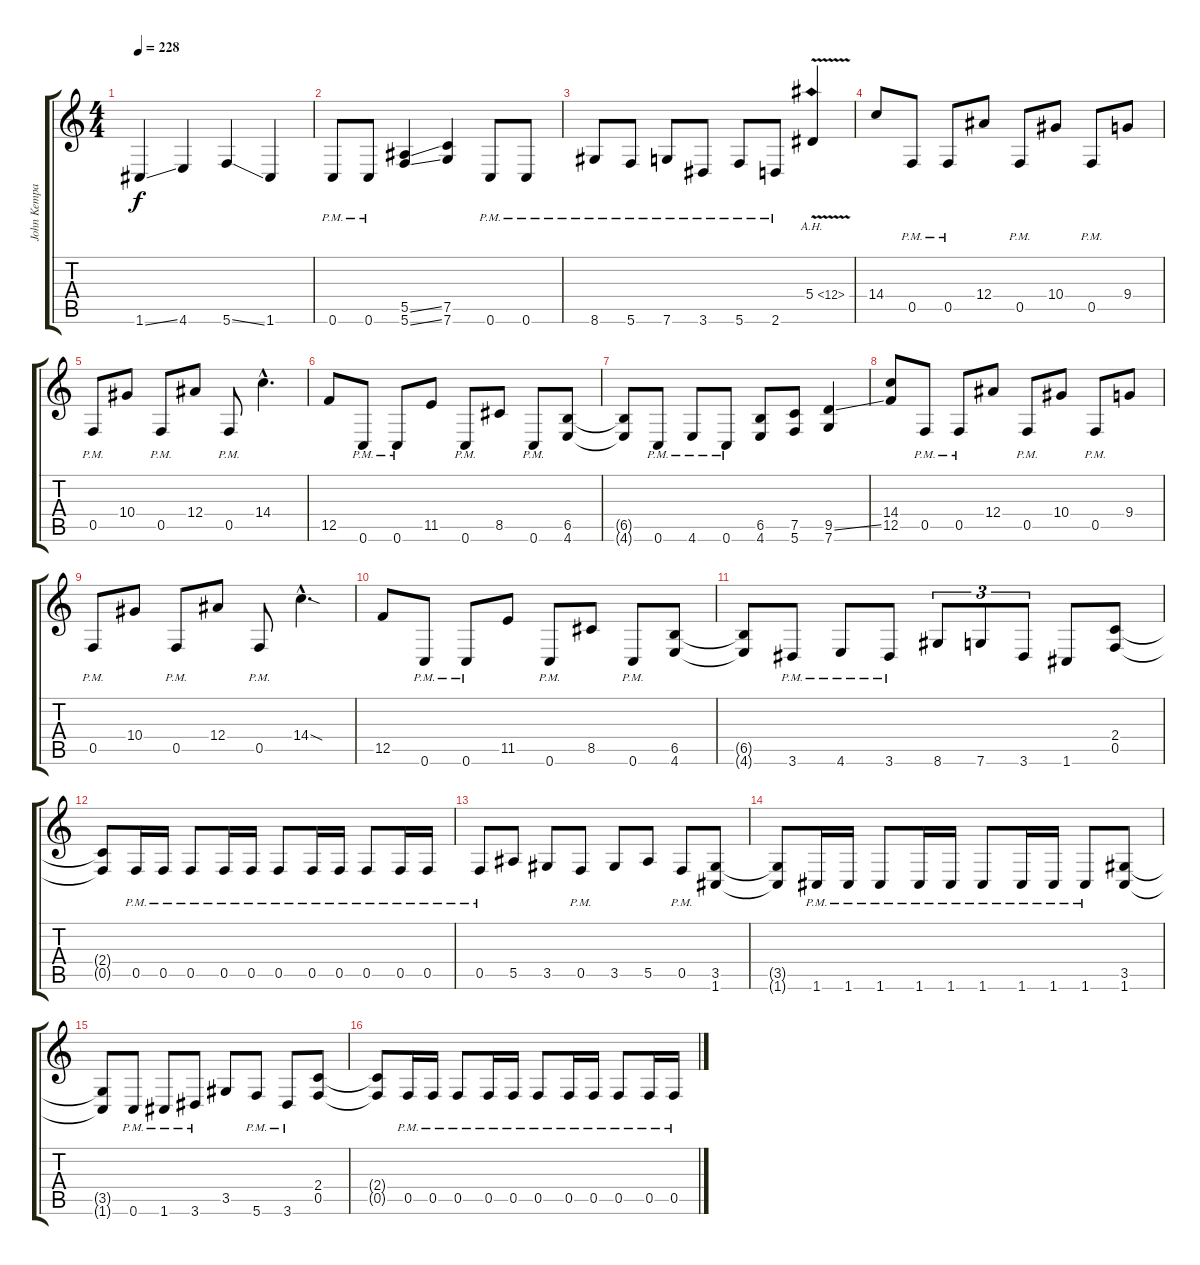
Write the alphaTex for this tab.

\track ("John Kempainen (Rhythm Guitar)" "John Kempa") {instrument distortionguitar}
\staff {score tabs}
\tuning (C4 G3 Eb3 Bb2 F2 C2) {hide}
\ts (4 4)
\tempo 228
\clef g2
\ks c
1.6{ss}.4{dy f} 4.6.4 5.6{ss}.4 1.6.4 |
0.6{pm}.8 0.6{pm}.8 (5.5{ss} 5.6{ss}).4 (7.5 7.6).4 0.6{pm}.8 0.6{pm}.8 |
8.6{pm}.8 5.6{pm}.8 7.6{pm}.8 3.6{pm}.8 5.6{pm}.8 2.6{pm}.8 5.4{ah 7 v}.4 |
14.4.8 0.5{pm}.8 0.5{pm}.8 12.4.8 0.5{pm}.8 10.4.8 0.5{pm}.8 9.4.8 |
0.5{pm}.8 10.4.8 0.5{pm}.8 12.4.8 0.5{pm}.8 14.4{hac}.4{d} |
12.5.8 0.6{pm}.8 0.6{pm}.8 11.5.8 0.6{pm}.8 8.5.8 0.6{pm}.8 (6.5 4.6).8 |
(6.5{t} 4.6{t}).8 0.6{pm}.8 4.6{pm}.8 0.6{pm}.8 (6.5 4.6).8 (7.5 5.6).8 (9.5{ss} 7.6).4 |
(14.4 12.5).8 0.5{pm}.8 0.5{pm}.8 12.4.8 0.5{pm}.8 10.4.8 0.5{pm}.8 9.4.8 |
0.5{pm}.8 10.4.8 0.5{pm}.8 12.4.8 0.5{pm}.8 14.4{sod hac}.4{d} |
12.5.8 0.6{pm}.8 0.6{pm}.8 11.5.8 0.6{pm}.8 8.5.8 0.6{pm}.8 (6.5 4.6).8 |
(6.5{t} 4.6{t}).8 3.6{pm}.8 4.6{pm}.8 3.6{pm}.8 8.6.8{tu (3 2)} 7.6.8{tu (3 2)} 3.6.8{tu (3 2)} 1.6.8 (2.4 0.5).8 |
(2.4{t} 0.5{t}).8 0.5{pm}.16 0.5{pm}.16 0.5{pm}.8 0.5{pm}.16 0.5{pm}.16 0.5{pm}.8 0.5{pm}.16 0.5{pm}.16 0.5{pm}.8 0.5{pm}.16 0.5{pm}.16 |
0.5{pm}.8 5.5.8 3.5.8 0.5{pm}.8 3.5.8 5.5.8 0.5{pm}.8 (3.5 1.6).8 |
(3.5{t} 1.6{t}).8 1.6{pm}.16 1.6{pm}.16 1.6{pm}.8 1.6{pm}.16 1.6{pm}.16 1.6{pm}.8 1.6{pm}.16 1.6{pm}.16 1.6{pm}.8 (3.5 1.6).8 |
(3.5{t} 1.6{t}).8 0.6{pm}.8 1.6{pm}.8 3.6{pm}.8 3.5.8 5.6{pm}.8 3.6{pm}.8 (2.4 0.5).8 |
(2.4{t} 0.5{t}).8 0.5{pm}.16 0.5{pm}.16 0.5{pm}.8 0.5{pm}.16 0.5{pm}.16 0.5{pm}.8 0.5{pm}.16 0.5{pm}.16 0.5{pm}.8 0.5{pm}.16 0.5{pm}.16
